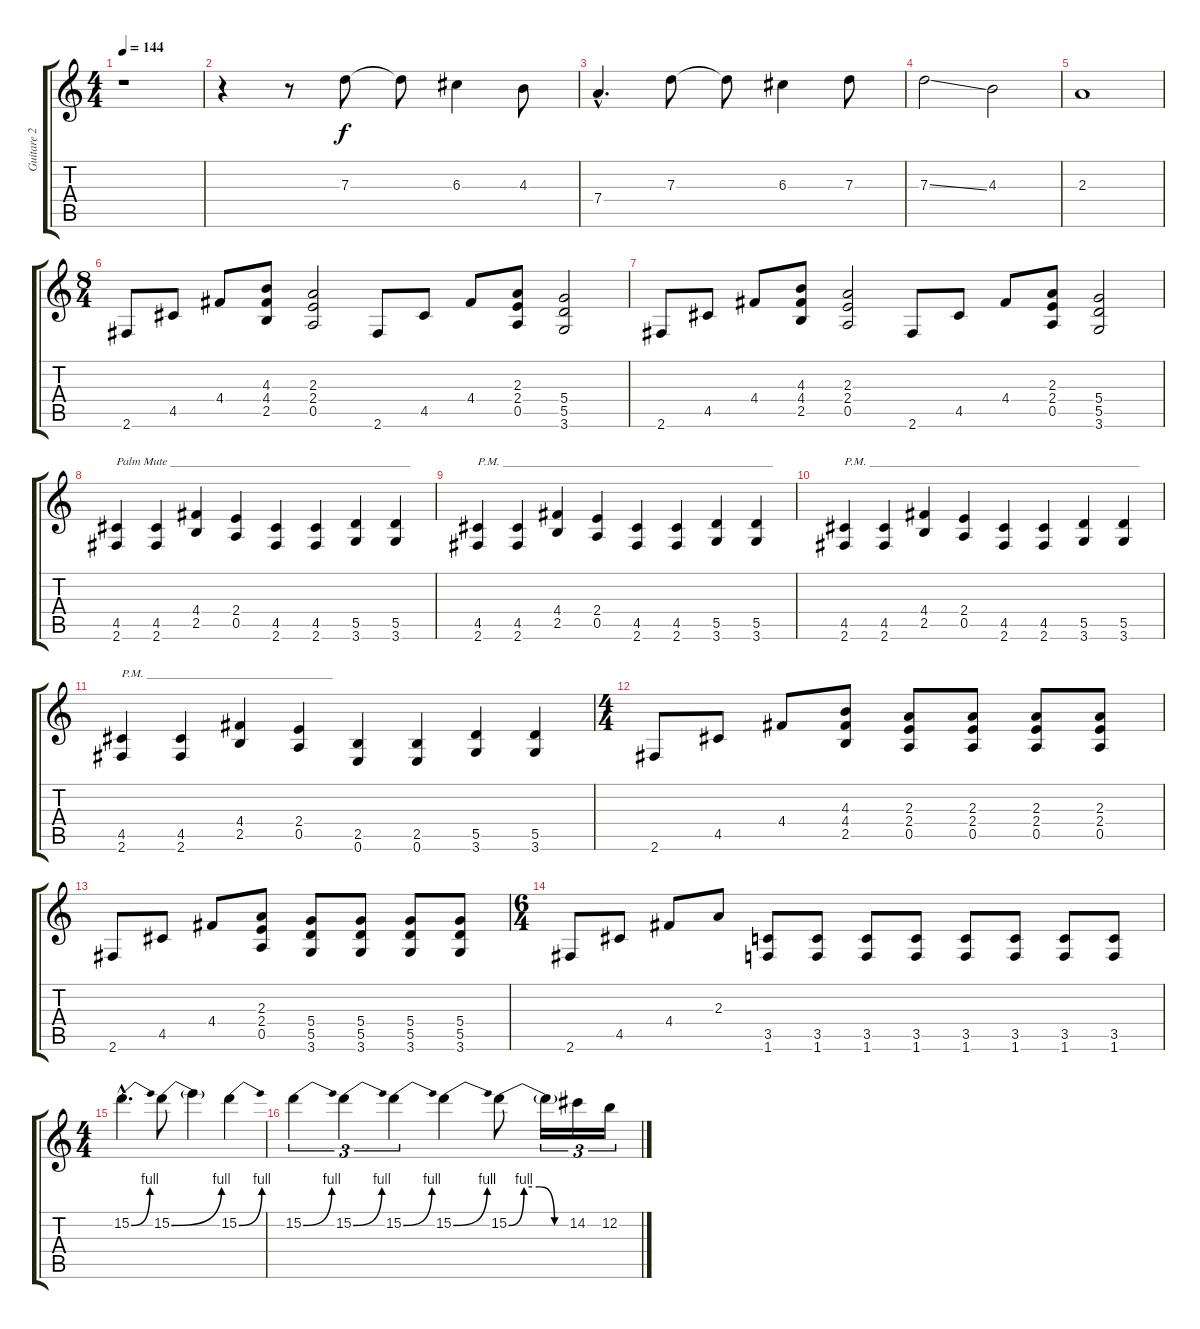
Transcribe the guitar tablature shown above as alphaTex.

\track ("Guitare 2" "Guitare 2") {instrument distortionguitar}
\staff {score tabs}
\tuning (E4 B3 G3 D3 A2 E2) {hide}
\ts (4 4)
\tempo 144
\clef g2
\ks c
r.1{dy f} |
r.4 r.8 7.3.8 7.3{t}.8 6.3.4 4.3.8 |
7.4{hac}.4{d} 7.3.8 7.3{t}.8 6.3.4 7.3.8 |
7.3{ss}.2 4.3.2 |
2.3.1 |
\ts (8 4)
2.6.8 4.5.8 4.4.8 (4.3 4.4 2.5).8 (2.3 2.4 0.5).2 2.6.8 4.5.8 4.4.8 (2.3 2.4 0.5).8 (5.4 5.5 3.6).2 |
2.6.8 4.5.8 4.4.8 (4.3 4.4 2.5).8 (2.3 2.4 0.5).2 2.6.8 4.5.8 4.4.8 (2.3 2.4 0.5).8 (5.4 5.5 3.6).2 |
(4.5 2.6).4{txt "Palm Mute ________________________________________" instrument electricguitarmuted} (4.5 2.6).4 (4.4 2.5).4 (2.4 0.5).4 (4.5 2.6).4 (4.5 2.6).4 (5.5 3.6).4 (5.5 3.6).4 |
(4.5 2.6).4{txt "P.M. _____________________________________________"} (4.5 2.6).4 (4.4 2.5).4 (2.4 0.5).4 (4.5 2.6).4 (4.5 2.6).4 (5.5 3.6).4 (5.5 3.6).4 |
(4.5 2.6).4{txt "P.M. _____________________________________________"} (4.5 2.6).4 (4.4 2.5).4 (2.4 0.5).4 (4.5 2.6).4 (4.5 2.6).4 (5.5 3.6).4 (5.5 3.6).4 |
(4.5 2.6).4{txt "P.M. _______________________________"} (4.5 2.6).4 (4.4 2.5).4 (2.4 0.5).4 (2.5 0.6).4 (2.5 0.6).4 (5.5 3.6).4 (5.5 3.6).4 |
\ts (4 4)
2.6.8{instrument distortionguitar} 4.5.8 4.4.8 (4.3 4.4 2.5).8 (2.3 2.4 0.5).8 (2.3 2.4 0.5).8 (2.3 2.4 0.5).8 (2.3 2.4 0.5).8 |
2.6.8 4.5.8 4.4.8 (2.3 2.4 0.5).8 (5.4 5.5 3.6).8 (5.4 5.5 3.6).8 (5.4 5.5 3.6).8 (5.4 5.5 3.6).8 |
\ts (6 4)
2.6.8 4.5.8 4.4.8 2.3.8 (3.5 1.6).8 (3.5 1.6).8 (3.5 1.6).8 (3.5 1.6).8 (3.5 1.6).8 (3.5 1.6).8 (3.5 1.6).8 (3.5 1.6).8 |
\ts (4 4)
15.2{be (bend 0 0 60 4) hac}.4{d} 15.2{be (bend 0 0 60 4)}.8 15.2{t}.4 15.2{be (bend 0 0 60 4)}.4 |
15.2{be (bend 0 0 60 4)}.4{tu (3 2)} 15.2{be (bend 0 0 60 4)}.4{tu (3 2)} 15.2{be (bend 0 0 60 4)}.4{tu (3 2)} 15.2{be (bend 0 0 60 4)}.4 15.2{be (custom 0 0 15 4 30 4 45 0 60 0)}.8 15.2{t}.16{tu (3 2)} 14.2.16{tu (3 2)} 12.2.16{tu (3 2)}
